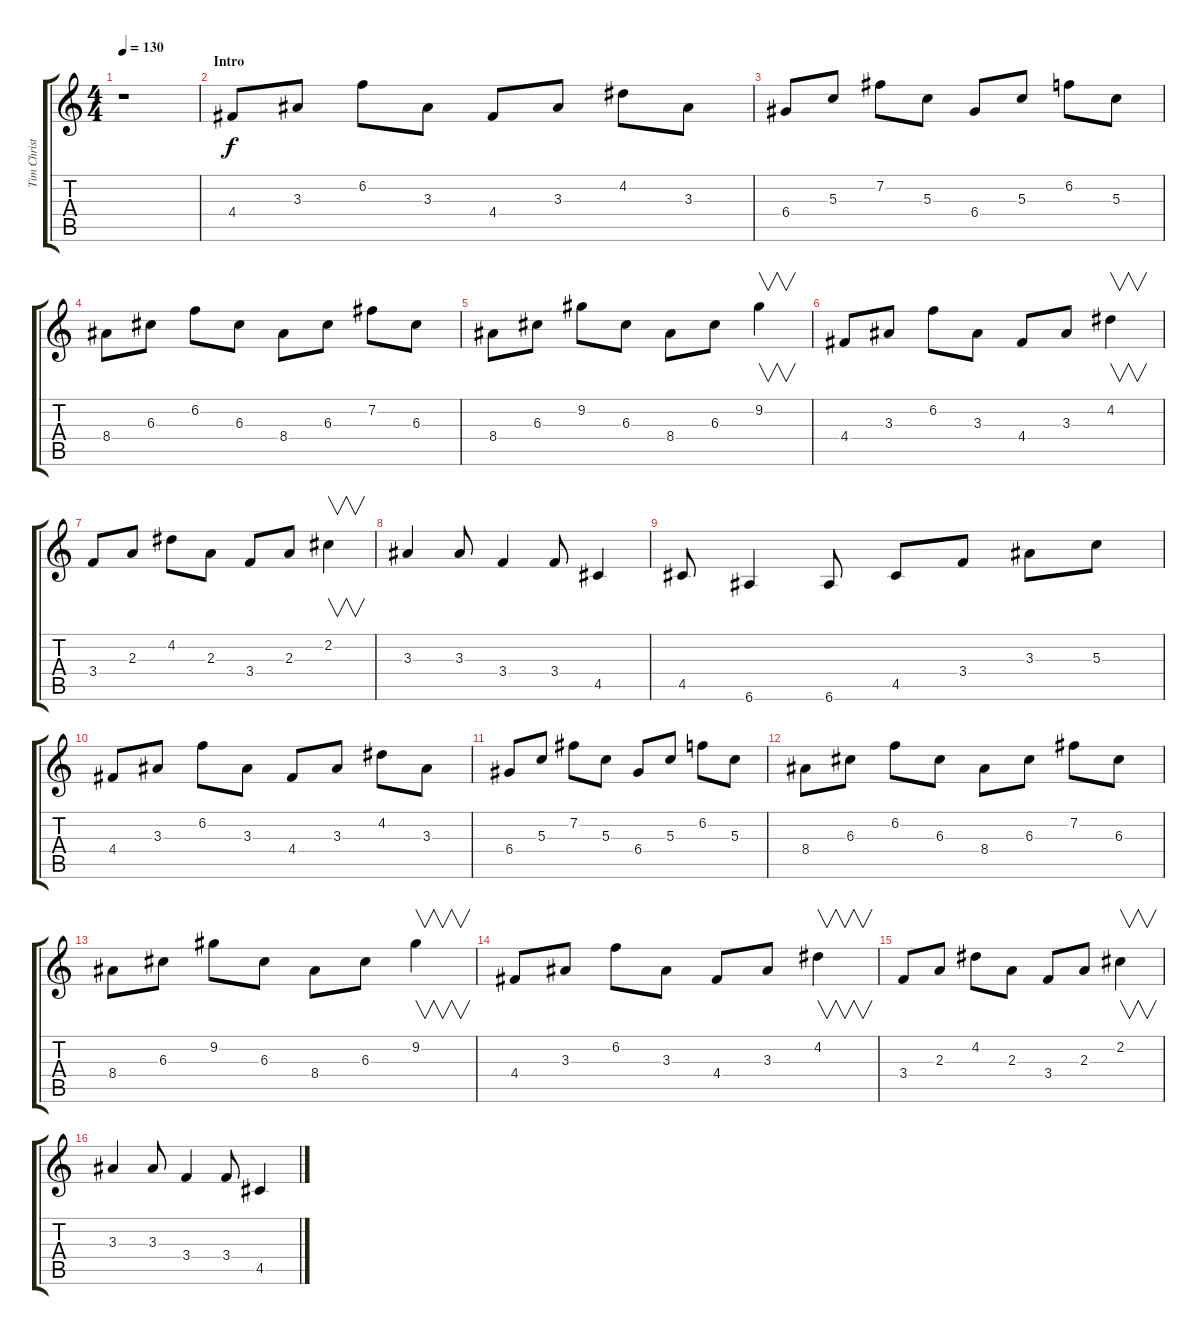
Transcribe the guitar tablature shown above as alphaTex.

\track ("Tim Christensen" "Tim Christ") {instrument overdrivenguitar}
\staff {score tabs}
\tuning (E4 B3 G3 D3 A2 E2) {hide}
\ts (4 4)
\tempo 130
\clef g2
\ks c
r.1{dy f instrument overdrivenguitar} |
\section ("" "Intro")
4.4.8 3.3.8 6.2.8 3.3.8 4.4.8 3.3.8 4.2.8 3.3.8 |
6.4.8 5.3.8 7.2.8 5.3.8 6.4.8 5.3.8 6.2.8 5.3.8 |
8.4.8 6.3.8 6.2.8 6.3.8 8.4.8 6.3.8 7.2.8 6.3.8 |
8.4.8 6.3.8 9.2.8 6.3.8 8.4.8 6.3.8 9.2.4{v} |
4.4.8 3.3.8 6.2.8 3.3.8 4.4.8 3.3.8 4.2.4{v} |
3.4.8 2.3.8 4.2.8 2.3.8 3.4.8 2.3.8 2.2.4{v} |
3.3.4 3.3.8 3.4.4 3.4.8 4.5.4 |
4.5.8 6.6.4 6.6.8 4.5.8 3.4.8 3.3.8 5.3.8 |
4.4.8 3.3.8 6.2.8 3.3.8 4.4.8 3.3.8 4.2.8 3.3.8 |
6.4.8 5.3.8 7.2.8 5.3.8 6.4.8 5.3.8 6.2.8 5.3.8 |
8.4.8 6.3.8 6.2.8 6.3.8 8.4.8 6.3.8 7.2.8 6.3.8 |
8.4.8 6.3.8 9.2.8 6.3.8 8.4.8 6.3.8 9.2.4{v} |
4.4.8 3.3.8 6.2.8 3.3.8 4.4.8 3.3.8 4.2.4{v} |
3.4.8 2.3.8 4.2.8 2.3.8 3.4.8 2.3.8 2.2.4{v} |
3.3.4 3.3.8 3.4.4 3.4.8 4.5.4
